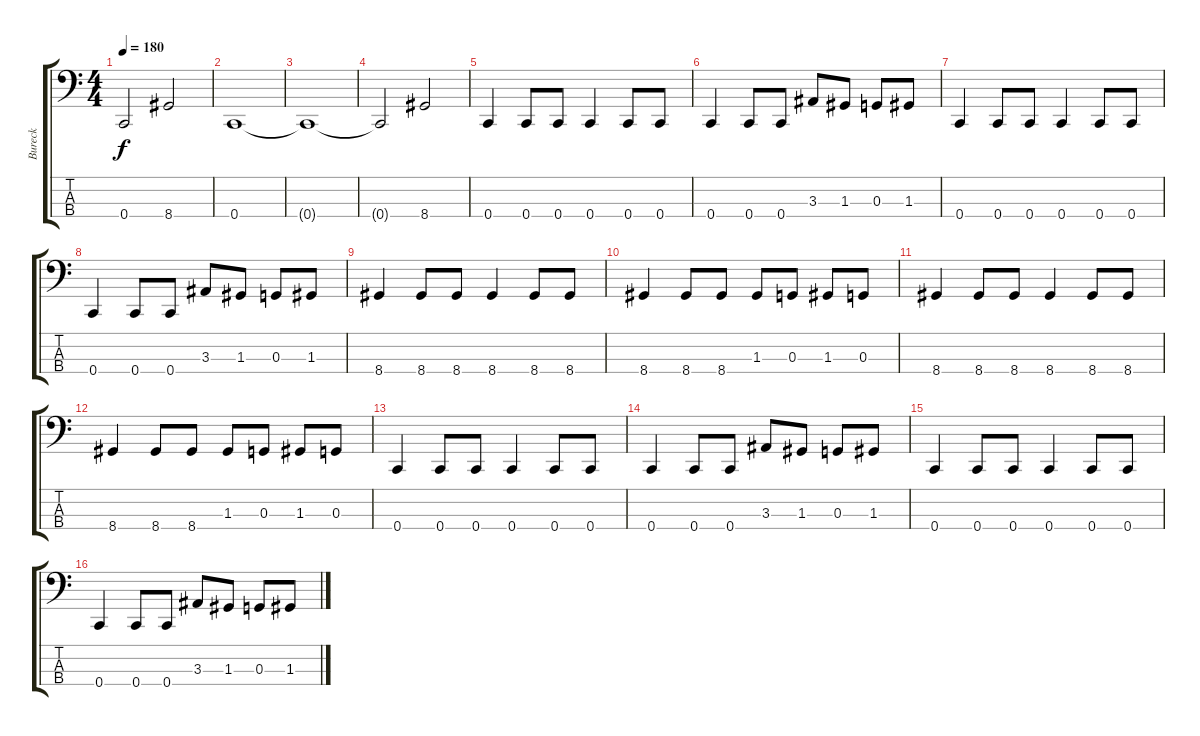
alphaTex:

\track ("Bureck" "Bureck") {instrument electricbassfinger}
\staff {score tabs}
\tuning (F2 C2 G1 C1) {hide}
\ts (4 4)
\tempo 180
\clef f4
\ks c
0.4{t}.2{dy f} 8.4.2 |
0.4.1 |
0.4{t}.1 |
0.4{t}.2 8.4.2 |
0.4.4 0.4.8 0.4.8 0.4.4 0.4.8 0.4.8 |
0.4.4 0.4.8 0.4.8 3.3.8 1.3.8 0.3.8 1.3.8 |
0.4.4 0.4.8 0.4.8 0.4.4 0.4.8 0.4.8 |
0.4.4 0.4.8 0.4.8 3.3.8 1.3.8 0.3.8 1.3.8 |
8.4.4 8.4.8 8.4.8 8.4.4 8.4.8 8.4.8 |
8.4.4 8.4.8 8.4.8 1.3.8 0.3.8 1.3.8 0.3.8 |
8.4.4 8.4.8 8.4.8 8.4.4 8.4.8 8.4.8 |
8.4.4 8.4.8 8.4.8 1.3.8 0.3.8 1.3.8 0.3.8 |
0.4.4 0.4.8 0.4.8 0.4.4 0.4.8 0.4.8 |
0.4.4 0.4.8 0.4.8 3.3.8 1.3.8 0.3.8 1.3.8 |
0.4.4 0.4.8 0.4.8 0.4.4 0.4.8 0.4.8 |
0.4.4 0.4.8 0.4.8 3.3.8 1.3.8 0.3.8 1.3.8
